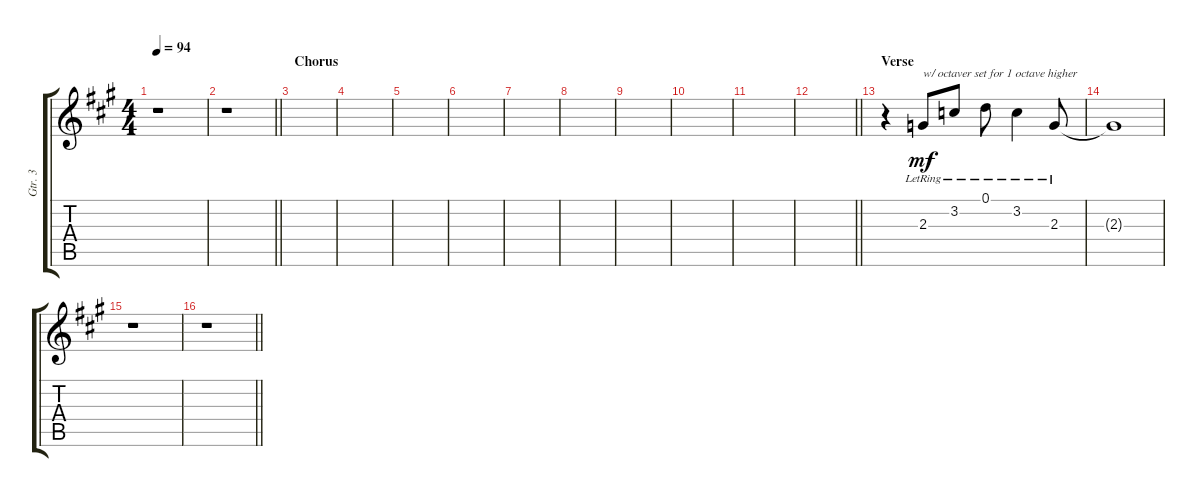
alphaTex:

\track ("Gtr. 3" "Gtr. 3") {instrument distortionguitar}
\staff {score tabs}
\tuning (D4 A3 F3 C3 G2 C2) {hide}
\ts (4 4)
\tempo 94
\clef g2
\ks a
r.1{dy mf} |
\barLineRight lightlight
r.1 |
\section ("" "Chorus")
|
|
|
|
|
|
|
|
|
\barLineRight lightlight
|
\section ("" "Verse")
r.4 2.3{lr}.8{txt "w/ octaver set for 1 octave higher"} 3.2{lr}.8 0.1{lr}.8 3.2{lr}.4 2.3{lr}.8 |
2.3{t}.1 |
r.1 |
\barLineRight lightlight
r.1
